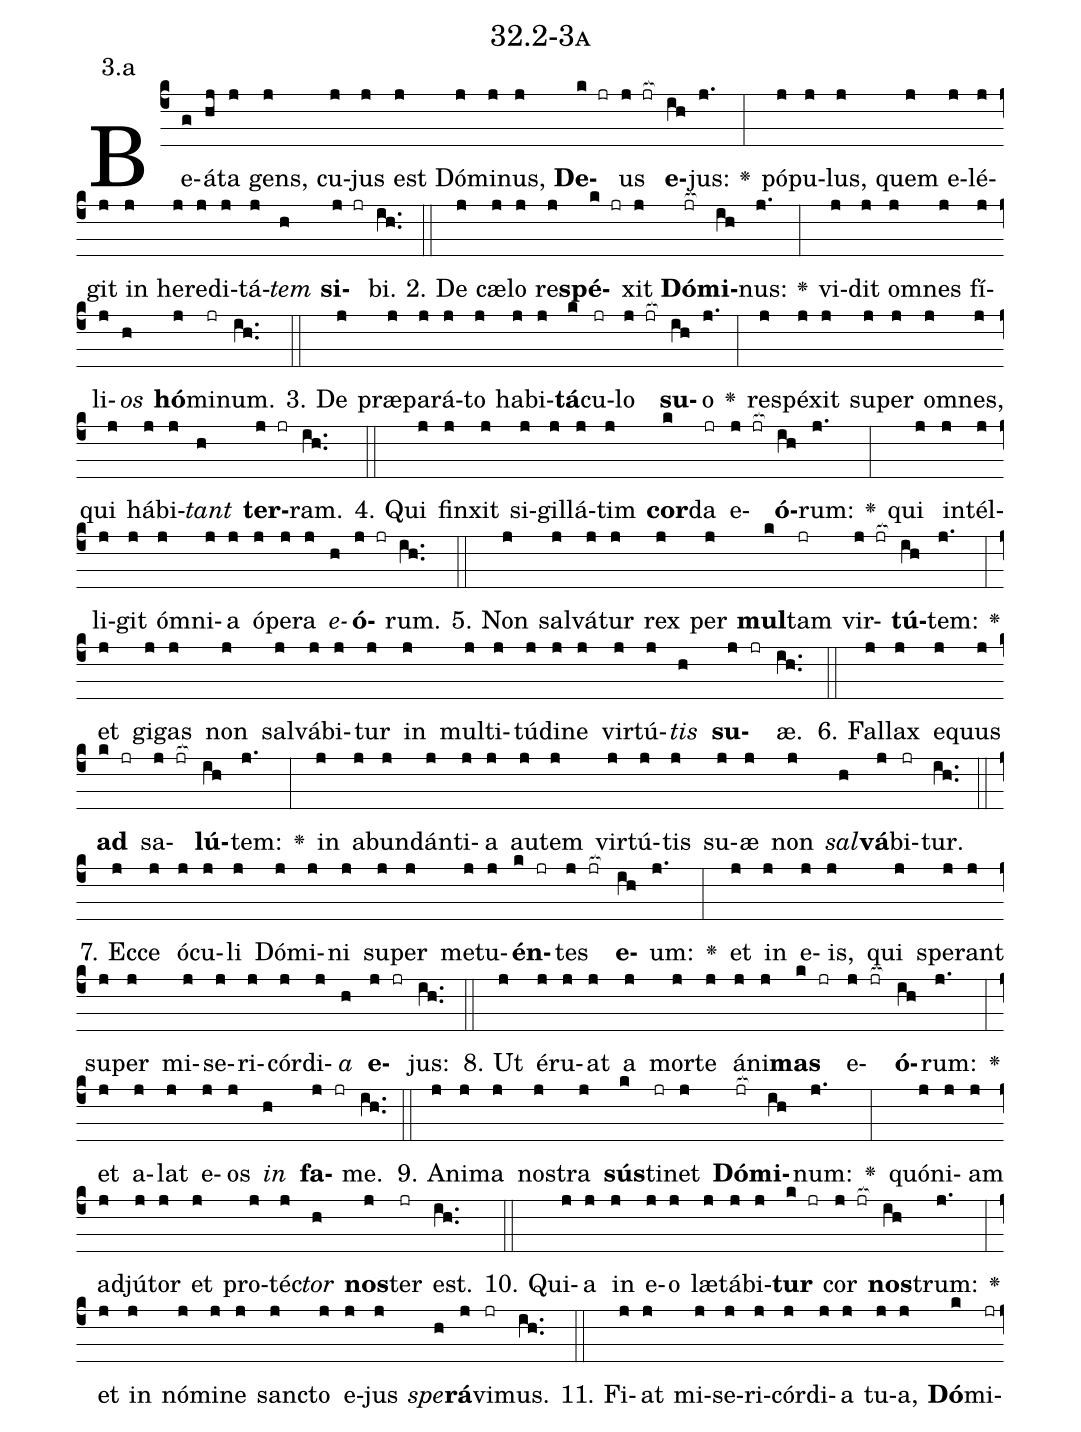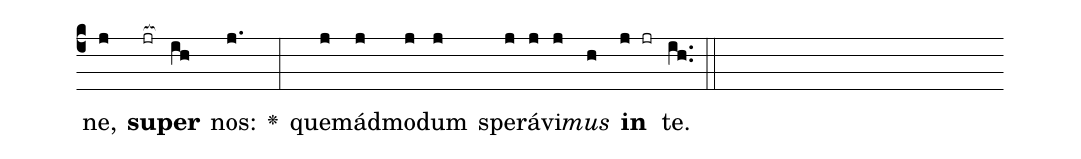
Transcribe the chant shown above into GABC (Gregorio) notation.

name: 32.2-3a;
annotation: 3.a;
%%
(c4)Be(g)á(hj)ta(j) gens,(j) cu(j)jus(j) est(j) Dó(j)mi(j)nus,(j) <b>De</b>(k jr)us(j jr[ocb:1{]) <b>e</b>(ih[ocb:0}])jus:(j.) <v>\greheightstar</v>(:) pó(j)pu(j)lus,(j) quem(j) e(j)lé(j)git(j) in(j) he(j)re(j)di(j)tá(j)<i>tem</i>(h) <b>si</b>(j jr)bi.(ih..) (::)
2. De(j) cæ(j)lo(j) re(j)<b>spé</b>(k jr)xit(j) <b>Dó</b>(jr[ocb:1{])<b>mi</b>(ih[ocb:0}])nus:(j.) <v>\greheightstar</v>(:) vi(j)dit(j) om(j)nes(j) fí(j)li(j)<i>os</i>(h) <b>hó</b>(j)mi(jr)num.(ih..) (::)
3. De(j) præ(j)pa(j)rá(j)to(j) ha(j)bi(j)<b>tá</b>(k)cu(jr)lo(j jr[ocb:1{]) <b>su</b>(ih[ocb:0}])o(j.) <v>\greheightstar</v>(:) re(j)spé(j)xit(j) su(j)per(j) om(j)nes,(j) qui(j) há(j)bi(j)<i>tant</i>(h) <b>ter</b>(j jr)ram.(ih..) (::)
4. Qui(j) fin(j)xit(j) si(j)gil(j)lá(j)tim(j) <b>cor</b>(k)da(jr) e(j jr[ocb:1{])<b>ó</b>(ih[ocb:0}])rum:(j.) <v>\greheightstar</v>(:) qui(j) in(j)tél(j)li(j)git(j) óm(j)ni(j)a(j) ó(j)pe(j)ra(j) <i>e</i>(h)<b>ó</b>(j jr)rum.(ih..) (::)
5. Non(j) sal(j)vá(j)tur(j) rex(j) per(j) <b>mul</b>(k)tam(jr) vir(j jr[ocb:1{])<b>tú</b>(ih[ocb:0}])tem:(j.) <v>\greheightstar</v>(:) et(j) gi(j)gas(j) non(j) sal(j)vá(j)bi(j)tur(j) in(j) mul(j)ti(j)tú(j)di(j)ne(j) vir(j)tú(j)<i>tis</i>(h) <b>su</b>(j jr)æ.(ih..) (::)
6. Fal(j)lax(j) e(j)quus(j) <b>ad</b>(k jr) sa(j jr[ocb:1{])<b>lú</b>(ih[ocb:0}])tem:(j.) <v>\greheightstar</v>(:) in(j) ab(j)un(j)dán(j)ti(j)a(j) au(j)tem(j) vir(j)tú(j)tis(j) su(j)æ(j) non(j) <i>sal</i>(h)<b>vá</b>(j)bi(jr)tur.(ih..) (::)
7. Ec(j)ce(j) ó(j)cu(j)li(j) Dó(j)mi(j)ni(j) su(j)per(j) me(j)tu(j)<b>én</b>(k jr)tes(j jr[ocb:1{]) <b>e</b>(ih[ocb:0}])um:(j.) <v>\greheightstar</v>(:) et(j) in(j) e(j)is,(j) qui(j) spe(j)rant(j) su(j)per(j) mi(j)se(j)ri(j)cór(j)di(j)<i>a</i>(h) <b>e</b>(j jr)jus:(ih..) (::)
8. Ut(j) é(j)ru(j)at(j) a(j) mor(j)te(j) á(j)ni(j)<b>mas</b>(k jr) e(j jr[ocb:1{])<b>ó</b>(ih[ocb:0}])rum:(j.) <v>\greheightstar</v>(:) et(j) a(j)lat(j) e(j)os(j) <i>in</i>(h) <b>fa</b>(j jr)me.(ih..) (::)
9. A(j)ni(j)ma(j) nos(j)tra(j) <b>sús</b>(k)ti(jr)net(j) <b>Dó</b>(jr[ocb:1{])<b>mi</b>(ih[ocb:0}])num:(j.) <v>\greheightstar</v>(:) quón(j)i(j)am(j) ad(j)jú(j)tor(j) et(j) pro(j)téc(j)<i>tor</i>(h) <b>nos</b>(j)ter(jr) est.(ih..) (::)
10. Qui(j)a(j) in(j) e(j)o(j) læ(j)tá(j)bi(j)<b>tur</b>(k jr) cor(j jr[ocb:1{]) <b>nos</b>(ih[ocb:0}])trum:(j.) <v>\greheightstar</v>(:) et(j) in(j) nó(j)mi(j)ne(j) sanc(j)to(j) e(j)jus(j) <i>spe</i>(h)<b>rá</b>(j)vi(jr)mus.(ih..) (::)
11. Fi(j)at(j) mi(j)se(j)ri(j)cór(j)di(j)a(j) tu(j)a,(j) <b>Dó</b>(k)mi(jr)ne,(j) <b>su</b>(jr[ocb:1{])<b>per</b>(ih[ocb:0}]) nos:(j.) <v>\greheightstar</v>(:) quem(j)ád(j)mo(j)dum(j) spe(j)rá(j)vi(j)<i>mus</i>(h) <b>in</b>(j jr) te.(ih..) (::)
